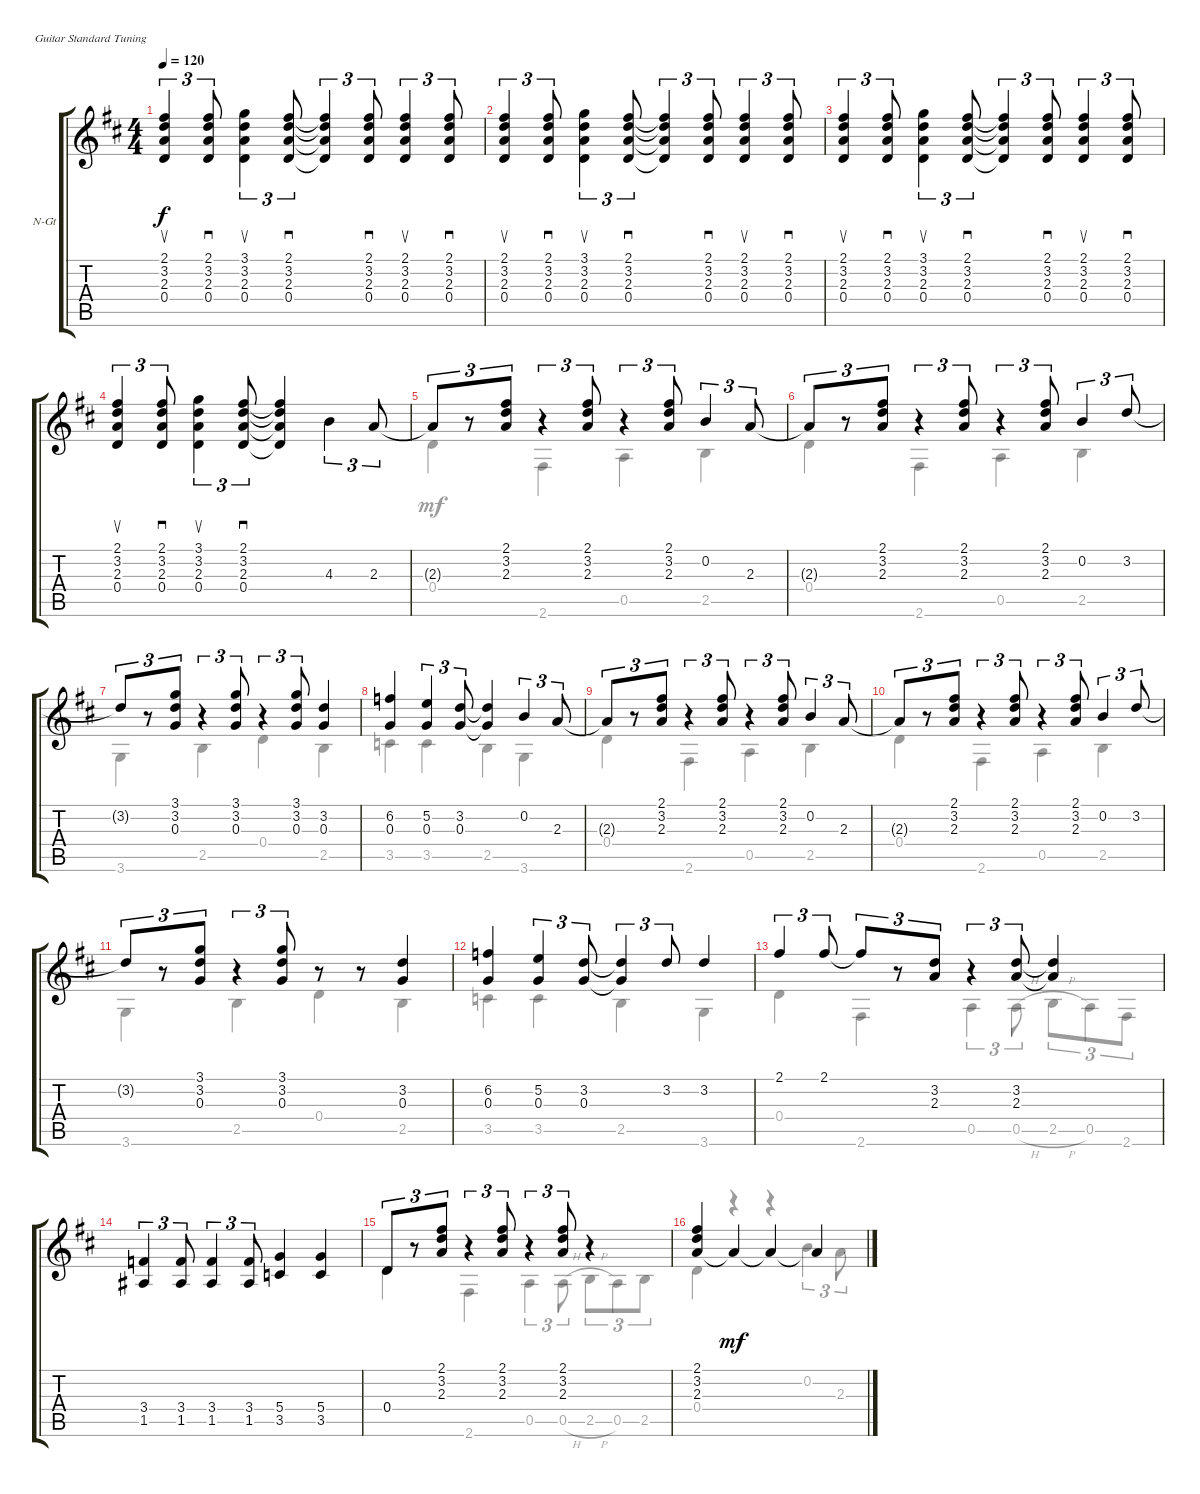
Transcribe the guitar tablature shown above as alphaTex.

\bracketExtendMode groupsimilarinstruments
\firstSystemTrackNameOrientation horizontal
\otherSystemsTrackNameOrientation horizontal
\track ("Untitled" "N-Gt") {instrument acousticguitarnylon}
\staff {score tabs}
\tuning (E4 B3 G3 D3 A2 E2)
\voice
\ts (4 4)
\beaming (8 2 2 2 2)
\tempo 120
\clef g2
\ks d
(2.1 3.2 2.3 0.4).4{su tu (3 2) dy f instrument acousticguitarnylon} (2.1 3.2 2.3 0.4).8{sd tu (3 2)} (3.1 3.2 2.3 0.4).4{su tu (3 2)} (2.1 3.2 2.3 0.4).8{sd tu (3 2)} (2.1{t} 3.2{t} 2.3{t} 0.4{t}).4{tu (3 2)} (2.1 3.2 2.3 0.4).8{sd tu (3 2)} (2.1 3.2 2.3 0.4).4{su tu (3 2)} (2.1 3.2 2.3 0.4).8{sd tu (3 2)} |
(2.1 3.2 2.3 0.4).4{su tu (3 2)} (2.1 3.2 2.3 0.4).8{sd tu (3 2)} (3.1 3.2 2.3 0.4).4{su tu (3 2)} (2.1 3.2 2.3 0.4).8{sd tu (3 2)} (2.1{t} 3.2{t} 2.3{t} 0.4{t}).4{tu (3 2)} (2.1 3.2 2.3 0.4).8{sd tu (3 2)} (2.1 3.2 2.3 0.4).4{su tu (3 2)} (2.1 3.2 2.3 0.4).8{sd tu (3 2)} |
(2.1 3.2 2.3 0.4).4{su tu (3 2)} (2.1 3.2 2.3 0.4).8{sd tu (3 2)} (3.1 3.2 2.3 0.4).4{su tu (3 2)} (2.1 3.2 2.3 0.4).8{sd tu (3 2)} (2.1{t} 3.2{t} 2.3{t} 0.4{t}).4{tu (3 2)} (2.1 3.2 2.3 0.4).8{sd tu (3 2)} (2.1 3.2 2.3 0.4).4{su tu (3 2)} (2.1 3.2 2.3 0.4).8{sd tu (3 2)} |
(2.1 3.2 2.3 0.4).4{su tu (3 2)} (2.1 3.2 2.3 0.4).8{sd tu (3 2)} (3.1 3.2 2.3 0.4).4{su tu (3 2)} (2.1 3.2 2.3 0.4).8{sd tu (3 2)} (2.1{t} 3.2{t} 2.3{t} 0.4{t}).4 4.3.4{tu (3 2)} 2.3.8{tu (3 2)} |
2.3{t}.8{tu (3 2)} r.8{tu (3 2)} (2.1 3.2 2.3).8{tu (3 2)} r.4{tu (3 2)} (2.1 3.2 2.3).8{tu (3 2)} r.4{tu (3 2)} (2.1 3.2 2.3).8{tu (3 2)} 0.2.4{tu (3 2)} 2.3.8{tu (3 2)} |
2.3{t}.8{tu (3 2)} r.8{tu (3 2)} (2.1 3.2 2.3).8{tu (3 2)} r.4{tu (3 2)} (2.1 3.2 2.3).8{tu (3 2)} r.4{tu (3 2)} (2.1 3.2 2.3).8{tu (3 2)} 0.2.4{tu (3 2)} 3.2.8{tu (3 2)} |
3.2{t}.8{tu (3 2)} r.8{tu (3 2)} (3.1 3.2 0.3).8{tu (3 2)} r.4{tu (3 2)} (3.1 3.2 0.3).8{tu (3 2)} r.4{tu (3 2)} (3.1 3.2 0.3).8{tu (3 2)} (3.2 0.3).4 |
(6.2 0.3).4 (5.2 0.3).4{tu (3 2)} (3.2 0.3).8{tu (3 2)} (3.2{t} 0.3{t}).4 0.2.4{tu (3 2)} 2.3.8{tu (3 2)} |
2.3{t}.8{tu (3 2)} r.8{tu (3 2)} (2.1 3.2 2.3).8{tu (3 2)} r.4{tu (3 2)} (2.1 3.2 2.3).8{tu (3 2)} r.4{tu (3 2)} (2.1 3.2 2.3).8{tu (3 2)} 0.2.4{tu (3 2)} 2.3.8{tu (3 2)} |
2.3{t}.8{tu (3 2)} r.8{tu (3 2)} (2.1 3.2 2.3).8{tu (3 2)} r.4{tu (3 2)} (2.1 3.2 2.3).8{tu (3 2)} r.4{tu (3 2)} (2.1 3.2 2.3).8{tu (3 2)} 0.2.4{tu (3 2)} 3.2.8{tu (3 2)} |
3.2{t}.8{tu (3 2)} r.8{tu (3 2)} (3.1 3.2 0.3).8{tu (3 2)} r.4{tu (3 2)} (3.1 3.2 0.3).8{tu (3 2)} r.8 r.8 (3.2 0.3).4 |
(6.2 0.3).4 (5.2 0.3).4{tu (3 2)} (3.2 0.3).8{tu (3 2)} (3.2{t} 0.3{t}).4{tu (3 2)} 3.2.8{tu (3 2)} 3.2.4 |
2.1.4{tu (3 2)} 2.1.8{tu (3 2)} 2.1{t}.8{tu (3 2)} r.8{tu (3 2)} (3.2 2.3).8{tu (3 2)} r.4{tu (3 2)} (3.2 2.3).8{tu (3 2)} (3.2{t} 2.3{t}).4 |
(3.4 1.5).4{tu (3 2)} (3.4 1.5).8{tu (3 2)} (3.4 1.5).4{tu (3 2)} (3.4 1.5).8{tu (3 2)} (5.4 3.5).4 (5.4 3.5).4 |
0.4.8{tu (3 2)} r.8{tu (3 2)} (2.1 3.2 2.3).8{tu (3 2)} r.4{tu (3 2)} (2.1 3.2 2.3).8{tu (3 2)} r.4{tu (3 2)} (2.1 3.2 2.3).8{tu (3 2)} r.4 |
(2.1 3.2 2.3).4 2.3{t}.4{dy mf} 2.3{t}.4 2.3{t}.4
\voice
\clef g2
\ottava regular
\simile none
\ks d
|
|
|
|
0.4.4 2.6.4 0.5.4 2.5.4 |
0.4.4 2.6.4 0.5.4 2.5.4 |
3.6.4 2.5.4 0.4.4 2.5.4 |
3.5.4 3.5.4 2.5.4 3.6.4 |
0.4.4 2.6.4 0.5.4 2.5.4 |
0.4.4 2.6.4 0.5.4 2.5.4 |
3.6.4 2.5.4 0.4.4 2.5.4 |
3.5.4 3.5.4 2.5.4 3.6.4 |
0.4.4 2.6.4 0.5.4{tu (3 2)} 0.5{h}.8{tu (3 2)} 2.5{h}.8{tu (3 2)} 0.5.8{tu (3 2)} 2.6.8{tu (3 2)} |
|
0.4.4 2.6.4 0.5.4{tu (3 2)} 0.5{h}.8{tu (3 2)} 2.5{h}.8{tu (3 2)} 0.5.8{tu (3 2)} 2.5.8{tu (3 2)} |
0.4.4 r.4 r.4 0.2.4{tu (3 2)} 2.3.8{tu (3 2)}
